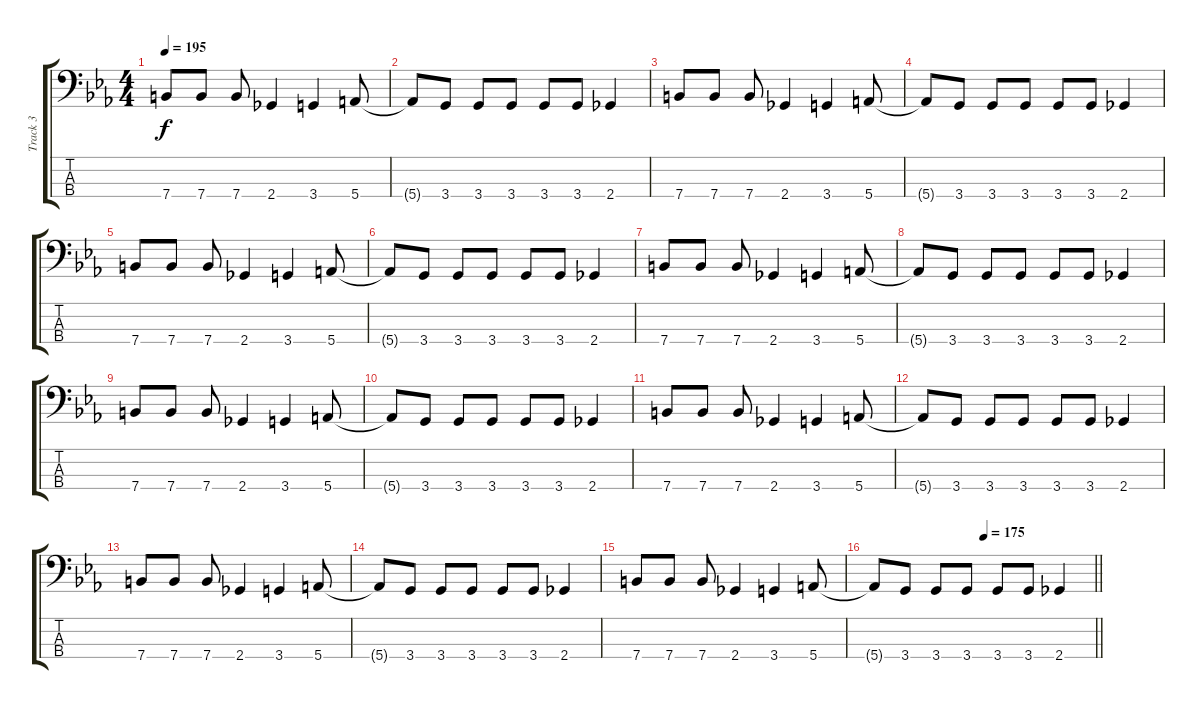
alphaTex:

\track ("Track 3" "Track 3") {instrument electricbassfinger}
\staff {score tabs}
\tuning (G2 D2 A1 E1) {hide}
\ts (4 4)
\tempo 195
\clef f4
\ks eb
7.4.8{dy f} 7.4.8 7.4.8 2.4.4 3.4.4 5.4.8 |
5.4{t}.8 3.4.8 3.4.8 3.4.8 3.4.8 3.4.8 2.4.4 |
7.4.8 7.4.8 7.4.8 2.4.4 3.4.4 5.4.8 |
5.4{t}.8 3.4.8 3.4.8 3.4.8 3.4.8 3.4.8 2.4.4 |
7.4.8 7.4.8 7.4.8 2.4.4 3.4.4 5.4.8 |
5.4{t}.8 3.4.8 3.4.8 3.4.8 3.4.8 3.4.8 2.4.4 |
7.4.8 7.4.8 7.4.8 2.4.4 3.4.4 5.4.8 |
5.4{t}.8 3.4.8 3.4.8 3.4.8 3.4.8 3.4.8 2.4.4 |
7.4.8 7.4.8 7.4.8 2.4.4 3.4.4 5.4.8 |
5.4{t}.8 3.4.8 3.4.8 3.4.8 3.4.8 3.4.8 2.4.4 |
7.4.8 7.4.8 7.4.8 2.4.4 3.4.4 5.4.8 |
5.4{t}.8 3.4.8 3.4.8 3.4.8 3.4.8 3.4.8 2.4.4 |
7.4.8 7.4.8 7.4.8 2.4.4 3.4.4 5.4.8 |
5.4{t}.8 3.4.8 3.4.8 3.4.8 3.4.8 3.4.8 2.4.4 |
7.4.8 7.4.8 7.4.8 2.4.4 3.4.4 5.4.8 |
\tempo (175 0.5)
\barLineRight lightlight
5.4{t}.8 3.4.8 3.4.8 3.4.8 3.4.8 3.4.8 2.4.4
